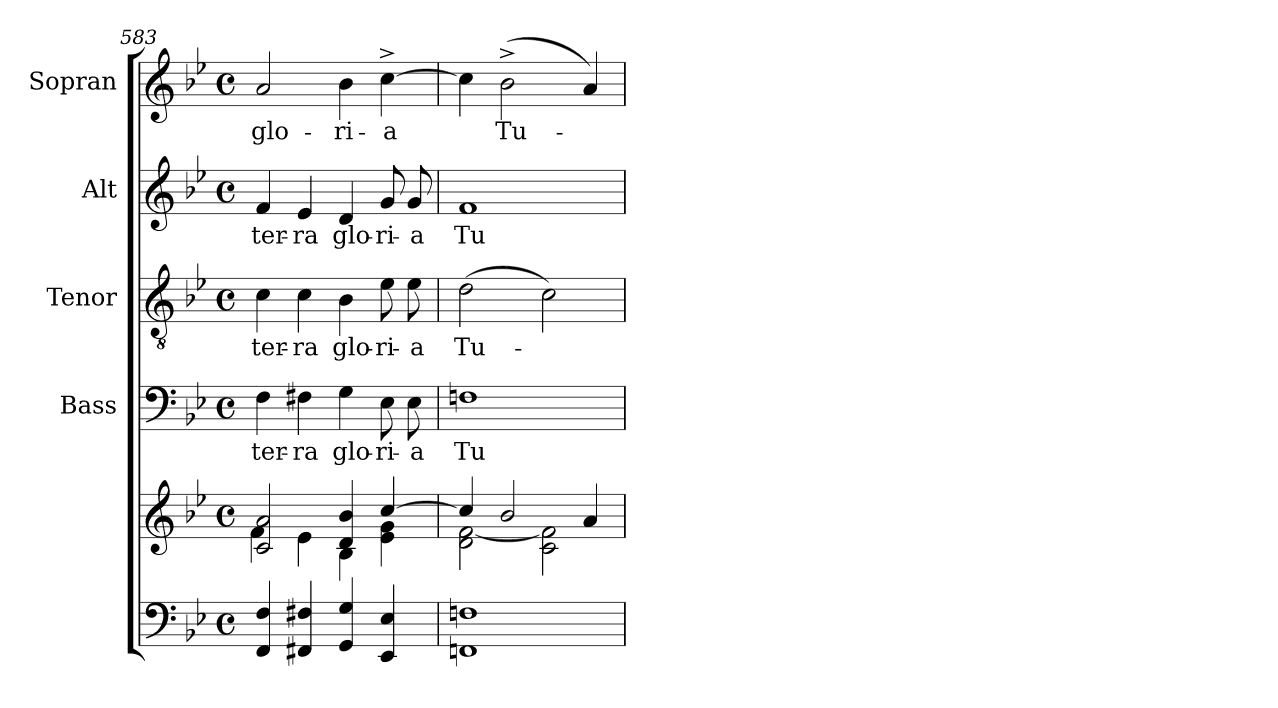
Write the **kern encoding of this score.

**kern	**kern	**kern	**text	**kern	**text	**kern	**text	**kern	**text
*part5	*part5	*part4	*part4	*part3	*part3	*part2	*part2	*part1	*part1
*staff6	*staff5	*staff4	*staff4	*staff3	*staff3	*staff2	*staff2	*staff1	*staff1
*	*	*I"Bass	*	*I"Tenor	*	*I"Alt	*	*I"Sopran	*
*	*	*I'B.	*	*I'T.	*	*I'A.	*	*I'S.	*
*clefF4	*clefG2	*clefF4	*	*clefGv2	*	*clefG2	*	*clefG2	*
*k[b-e-]	*k[b-e-]	*k[b-e-]	*	*k[b-e-]	*	*k[b-e-]	*	*k[b-e-]	*
*B-:	*B-:	*B-:	*	*B-:	*	*B-:	*	*B-:	*
*M4/4	*M4/4	*M4/4	*	*M4/4	*	*M4/4	*	*M4/4	*
*met(c)	*met(c)	*met(c)	*	*met(c)	*	*met(c)	*	*met(c)	*
=583	=583	=583	=583	=583	=583	=583	=583	=583	=583
*	*^	*	*	*	*	*	*	*	*
!	!	!	!	!LO:LY:b	!	!LO:LY:b	!	!LO:LY:b	!	!LO:LY:b
4FF/ 4F/	2c/ 2a/	4f\	4F\	ter-	4c\	ter-	4f/	ter-	2a/	glo-
!	!	!	!	!LO:LY:b	!	!LO:LY:b	!	!LO:LY:b	!	!
4FF#X/ 4F#X/	.	4e-\	4F#X\	-ra	4c\	-ra	4e-/	-ra	.	.
!	!	!	!	!LO:LY:b	!	!LO:LY:b	!	!LO:LY:b	!	!LO:LY:b
4GG/ 4G/	4d/ 4b-/	4B-\	4G\	glo-	4B-\	glo-	4d/	glo-	4b-\	-ri-
!	!	!	!	!LO:LY:b	!	!LO:LY:b	!	!LO:LY:b	!	!LO:LY:b
4EE-/ 4E-/	[>4cc/	4e-\ 4g\	8E-\	-ri-	8e-\	-ri-	8g/	-ri-	[4cc^>\	-a
!	!	!	!	!LO:LY:b	!	!LO:LY:b	!	!LO:LY:b	!	!
.	.	.	8E-\	-a	8e-\	-a	8g/	-a	.	.
=584	=584	=584	=584	=584	=584	=584	=584	=584	=584	=584
!	!	!	!	!LO:LY:b	!	!LO:LY:b	!	!LO:LY:b	!	!
1FFn 1Fn	4cc/]	2d\ [<2f\	1Fn	Tu-	(>2d\	Tu-	1f	Tu-	4cc\]	.
!	!	!	!	!	!	!	!	!	!	!LO:LY:b
.	2b-/	.	.	.	.	.	.	.	(>2b-^>\	Tu-
.	.	2c\ 2f\]	.	.	2c\)	.	.	.	.	.
.	4a/	.	.	.	.	.	.	.	4a/)	.
*	*v	*v	*	*	*	*	*	*	*	*
=	=	=	=	=	=	=	=	=	=
*-	*-	*-	*-	*-	*-	*-	*-	*-	*-
